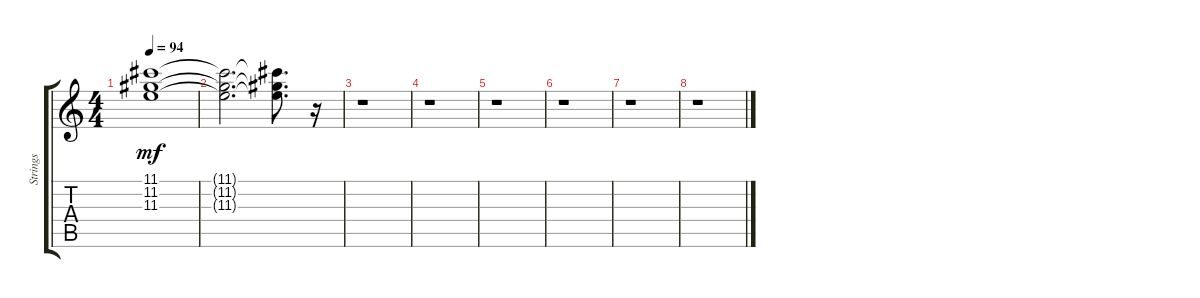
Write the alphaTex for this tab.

\track ("Strings" "Strings") {instrument electricguitarclean}
\staff {score tabs}
\tuning (D4 A3 F3 C3 G2 C2) {hide}
\ts (4 4)
\tempo 94
\clef g2
\ks aminor
(11.1 11.2 11.3).1{dy mf} |
(11.1{t} 11.2{t} 11.3{t}).2{d} (11.1{t} 11.2{t} 11.3{t}).8{d} r.16 |
r.1 |
r.1 |
r.1 |
r.1 |
r.1 |
r.1
